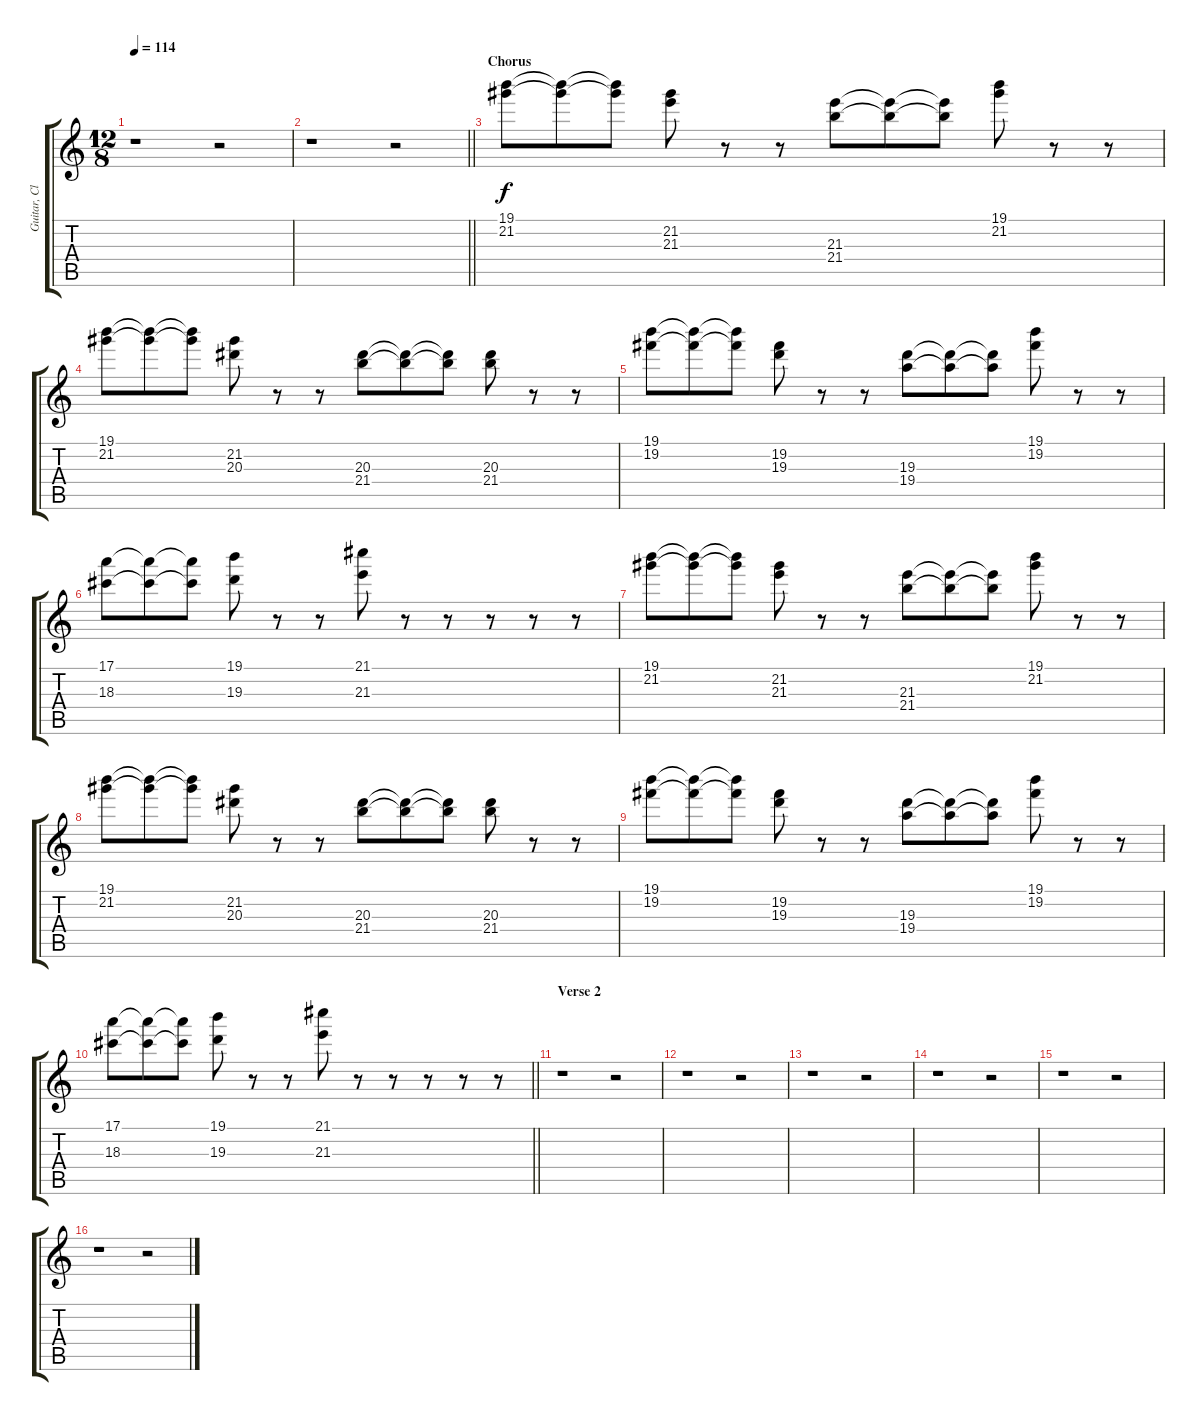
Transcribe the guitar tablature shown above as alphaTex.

\track ("Guitar, Clean 3" "Guitar, Cl") {instrument electricguitarclean}
\staff {score tabs}
\tuning (E4 B3 G3 D3 A2 E2) {hide}
\ts (12 8)
\tempo 114
\clef g2
\ks c
r.1{dy f} r.2 |
\barLineRight lightlight
r.1 r.2 |
\section ("" "Chorus")
(19.1 21.2).8 (19.1{t} 21.2{t}).8 (19.1{t} 21.2{t}).8 (21.2 21.3).8 r.8 r.8 (21.3 21.4).8 (21.3{t} 21.4{t}).8 (21.3{t} 21.4{t}).8 (19.1 21.2).8 r.8 r.8 |
(19.1 21.2).8 (19.1{t} 21.2{t}).8 (19.1{t} 21.2{t}).8 (21.2 20.3).8 r.8 r.8 (20.3 21.4).8 (20.3{t} 21.4{t}).8 (20.3{t} 21.4{t}).8 (20.3 21.4).8 r.8 r.8 |
(19.1 19.2).8 (19.1{t} 19.2{t}).8 (19.1{t} 19.2{t}).8 (19.2 19.3).8 r.8 r.8 (19.3 19.4).8 (19.3{t} 19.4{t}).8 (19.3{t} 19.4{t}).8 (19.1 19.2).8 r.8 r.8 |
(17.1 18.3).8 (17.1{t} 18.3{t}).8 (17.1{t} 18.3{t}).8 (19.1 19.3).8 r.8 r.8 (21.1 21.3).8 r.8 r.8 r.8 r.8 r.8 |
(19.1 21.2).8 (19.1{t} 21.2{t}).8 (19.1{t} 21.2{t}).8 (21.2 21.3).8 r.8 r.8 (21.3 21.4).8 (21.3{t} 21.4{t}).8 (21.3{t} 21.4{t}).8 (19.1 21.2).8 r.8 r.8 |
(19.1 21.2).8 (19.1{t} 21.2{t}).8 (19.1{t} 21.2{t}).8 (21.2 20.3).8 r.8 r.8 (20.3 21.4).8 (20.3{t} 21.4{t}).8 (20.3{t} 21.4{t}).8 (20.3 21.4).8 r.8 r.8 |
(19.1 19.2).8 (19.1{t} 19.2{t}).8 (19.1{t} 19.2{t}).8 (19.2 19.3).8 r.8 r.8 (19.3 19.4).8 (19.3{t} 19.4{t}).8 (19.3{t} 19.4{t}).8 (19.1 19.2).8 r.8 r.8 |
\barLineRight lightlight
(17.1 18.3).8 (17.1{t} 18.3{t}).8 (17.1{t} 18.3{t}).8 (19.1 19.3).8 r.8 r.8 (21.1 21.3).8 r.8 r.8 r.8 r.8 r.8 |
\section ("" "Verse 2")
r.1 r.2 |
r.1 r.2 |
r.1 r.2 |
r.1 r.2 |
r.1 r.2 |
r.1 r.2
